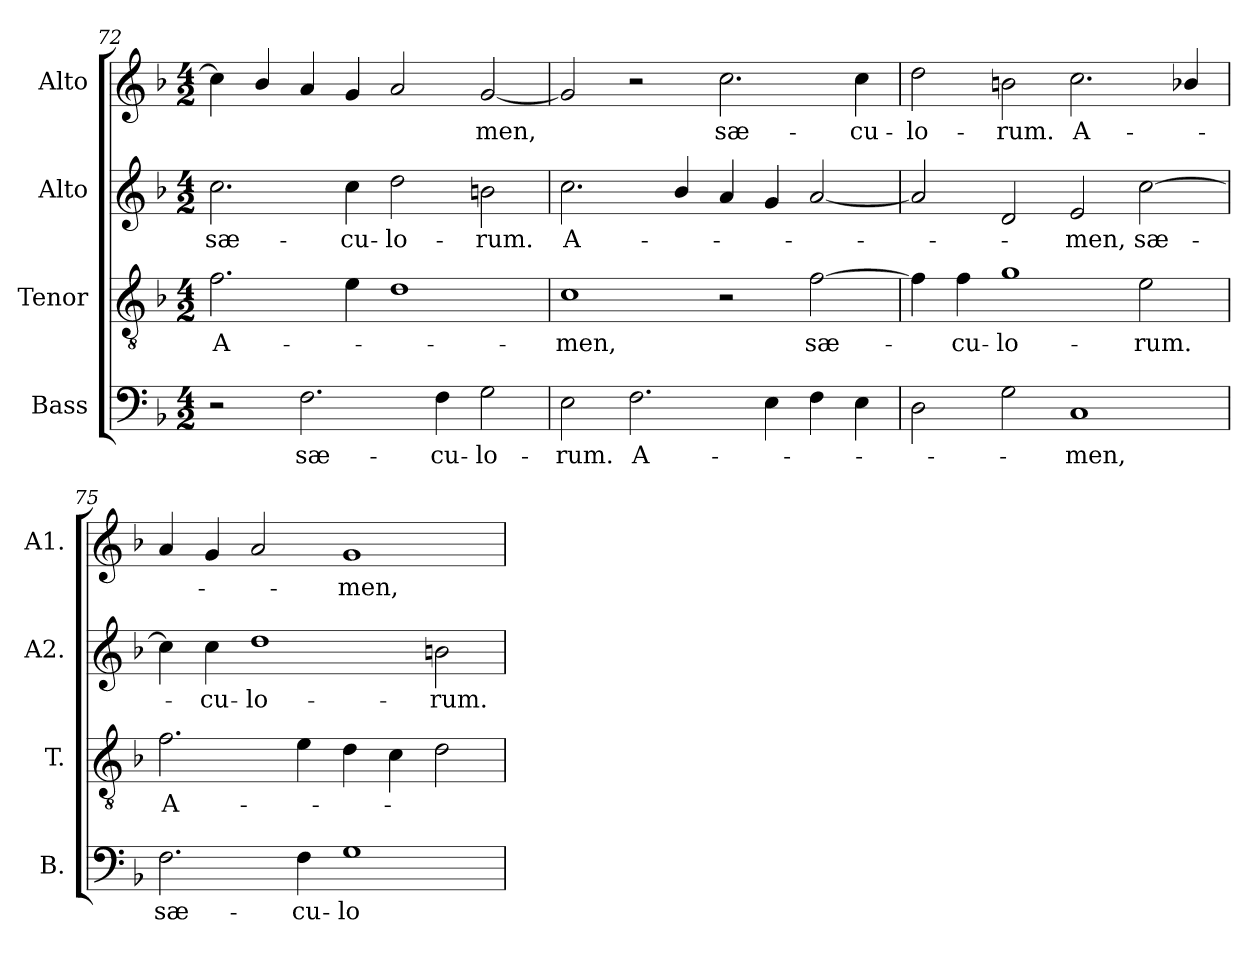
**kern	**text	**kern	**text	**kern	**text	**kern	**text
*part4	*part4	*part3	*part3	*part2	*part2	*part1	*part1
*staff4	*staff4	*staff3	*staff3	*staff2	*staff2	*staff1	*staff1
*I"Bass	*	*I"Tenor	*	*I"Alto	*	*I"Alto	*
*I'B.	*	*I'T.	*	*I'A2.	*	*I'A1.	*
*clefF4	*	*clefGv2	*	*clefG2	*	*clefG2	*
*	*	*ITrd7c12	*	*	*	*	*
*k[b-]	*	*k[b-]	*	*k[b-]	*	*k[b-]	*
*F:	*	*F:	*	*F:	*	*F:	*
*M4/2	*	*M4/2	*	*M4/2	*	*M4/2	*
=72	=72	=72	=72	=72	=72	=72	=72
!	!	!	!LO:LY:b:color=#000000	!	!	!	!
!	!	!	!	!	!LO:LY:b:color=#000000	!	!
2r	.	2.Fi\	A-	2.cci\	sæ-	4cci\]	.
.	.	.	.	.	.	4b-i/	.
!	!LO:LY:b:color=#000000	!	!	!	!	!	!
2.Fi\	sæ-	.	.	.	.	4ai/	.
!	!	!	!	!	!LO:LY:b:color=#000000	!	!
.	.	4Ei\	.	4cci\	-cu-	4gi/	.
!	!	!	!	!	!LO:LY:b:color=#000000	!	!
.	.	1Di	.	2ddi\	-lo-	2ai/	.
!	!LO:LY:b:color=#000000	!	!	!	!	!	!
4Fi\	-cu-	.	.	.	.	.	.
!	!LO:LY:b:color=#000000	!	!	!	!	!	!
!	!	!	!	!	!LO:LY:b:color=#000000	!	!
!	!	!	!	!	!	!	!LO:LY:b:color=#000000
2Gi\	-lo-	.	.	2bni\	-rum.	[2gi/	-men,
=73	=73	=73	=73	=73	=73	=73	=73
!	!LO:LY:b:color=#000000	!	!	!	!	!	!
!	!	!	!LO:LY:b:color=#000000	!	!	!	!
!	!	!	!	!	!LO:LY:b:color=#000000	!	!
2Ei\	-rum.	1Ci	-men,	2.cci\	A-	2gi/]	.
!	!LO:LY:b:color=#000000	!	!	!	!	!	!
2.Fi\	A-	.	.	.	.	2r	.
.	.	.	.	4b-i/	.	.	.
!	!	!	!	!	!	!	!LO:LY:b:color=#000000
.	.	2r	.	4ai/	.	2.cci\	sæ-
4Ei\	.	.	.	4gi/	.	.	.
!	!	!	!LO:LY:b:color=#000000	!	!	!	!
4Fi\	.	[2Fi\	sæ-	[2ai/	.	.	.
!	!	!	!	!	!	!	!LO:LY:b:color=#000000
4Ei\	.	.	.	.	.	4cci\	-cu-
=74	=74	=74	=74	=74	=74	=74	=74
!	!	!	!	!	!	!	!LO:LY:b:color=#000000
2Di\	.	4Fi\]	.	2ai/]	.	2ddi\	-lo-
!	!	!	!LO:LY:b:color=#000000	!	!	!	!
.	.	4Fi\	-cu-	.	.	.	.
!	!	!	!LO:LY:b:color=#000000	!	!	!	!
!	!	!	!	!	!	!	!LO:LY:b:color=#000000
2Gi\	.	1Gi	-lo-	2di/	.	2bni\	-rum.
!	!LO:LY:b:color=#000000	!	!	!	!	!	!
!	!	!	!	!	!LO:LY:b:color=#000000	!	!
!	!	!	!	!	!	!	!LO:LY:b:color=#000000
1Ci	-men,	.	.	2ei/	-men,	2.cci\	A-
!	!	!	!LO:LY:b:color=#000000	!	!	!	!
!	!	!	!	!	!LO:LY:b:color=#000000	!	!
.	.	2Ei\	-rum.	[2cci\	sæ-	.	.
.	.	.	.	.	.	4b-Xi/	.
!!LO:PB:g=z
=75	=75	=75	=75	=75	=75	=75	=75
!	!LO:LY:b:color=#000000	!	!	!	!	!	!
!	!	!	!LO:LY:b:color=#000000	!	!	!	!
2.Fi\	sæ-	2.Fi\	A-	4cci\]	.	4ai/	.
!	!	!	!	!	!LO:LY:b:color=#000000	!	!
.	.	.	.	4cci\	-cu-	4gi/	.
!	!	!	!	!	!LO:LY:b:color=#000000	!	!
.	.	.	.	1ddi	-lo-	2ai/	.
!	!LO:LY:b:color=#000000	!	!	!	!	!	!
4Fi\	-cu-	4Ei\	.	.	.	.	.
!	!LO:LY:b:color=#000000	!	!	!	!	!	!
!	!	!	!	!	!	!	!LO:LY:b:color=#000000
1Gi	-lo-	4Di\	.	.	.	1gi	-men,
.	.	4Ci\	.	.	.	.	.
!	!	!	!	!	!LO:LY:b:color=#000000	!	!
.	.	2Di\	.	2bni\	-rum.	.	.
=	=	=	=	=	=	=	=
*-	*-	*-	*-	*-	*-	*-	*-
